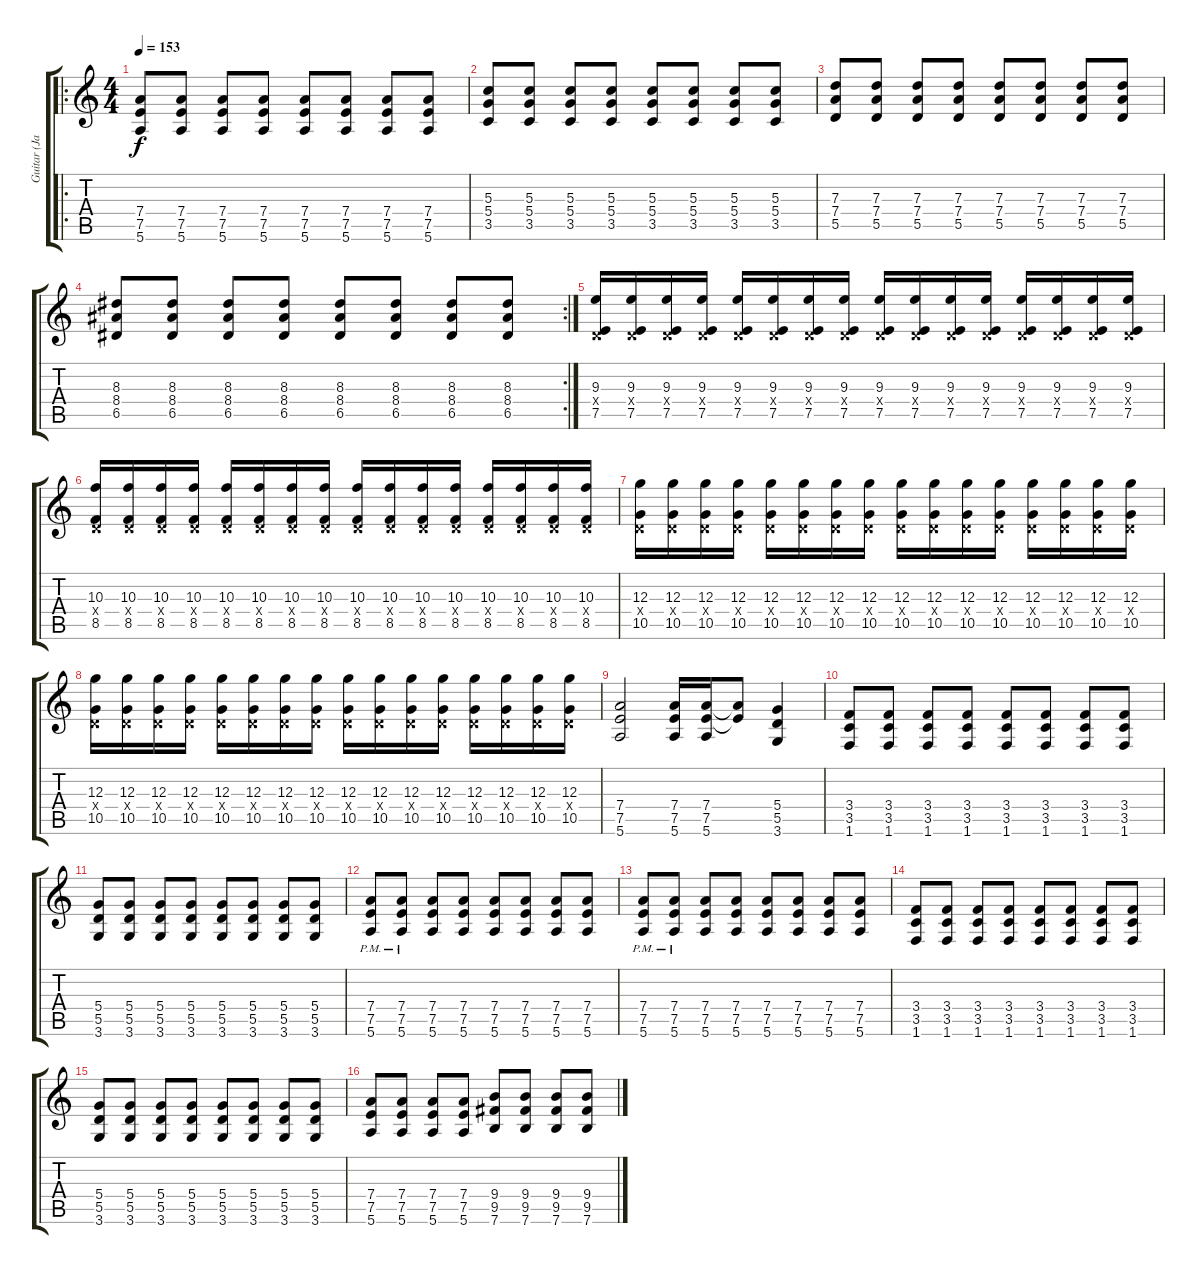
\track ("Guitar (Jade) " "Guitar (Ja") {instrument distortionguitar}
\staff {score tabs}
\tuning (E4 B3 G3 D3 A2 E2) {hide}
\ro
\ts (4 4)
\tempo 153
\clef g2
\ks c
(7.4 7.5 5.6).8{dy f} (7.4 7.5 5.6).8 (7.4 7.5 5.6).8 (7.4 7.5 5.6).8 (7.4 7.5 5.6).8 (7.4 7.5 5.6).8 (7.4 7.5 5.6).8 (7.4 7.5 5.6).8 |
(5.3 5.4 3.5).8 (5.3 5.4 3.5).8 (5.3 5.4 3.5).8 (5.3 5.4 3.5).8 (5.3 5.4 3.5).8 (5.3 5.4 3.5).8 (5.3 5.4 3.5).8 (5.3 5.4 3.5).8 |
(7.3 7.4 5.5).8 (7.3 7.4 5.5).8 (7.3 7.4 5.5).8 (7.3 7.4 5.5).8 (7.3 7.4 5.5).8 (7.3 7.4 5.5).8 (7.3 7.4 5.5).8 (7.3 7.4 5.5).8 |
\rc 2
(8.3 8.4 6.5).8 (8.3 8.4 6.5).8 (8.3 8.4 6.5).8 (8.3 8.4 6.5).8 (8.3 8.4 6.5).8 (8.3 8.4 6.5).8 (8.3 8.4 6.5).8 (8.3 8.4 6.5).8 |
(9.3 0.4{x} 7.5).16 (9.3 0.4{x} 7.5).16 (9.3 0.4{x} 7.5).16 (9.3 0.4{x} 7.5).16 (9.3 0.4{x} 7.5).16 (9.3 0.4{x} 7.5).16 (9.3 0.4{x} 7.5).16 (9.3 0.4{x} 7.5).16 (9.3 0.4{x} 7.5).16 (9.3 0.4{x} 7.5).16 (9.3 0.4{x} 7.5).16 (9.3 0.4{x} 7.5).16 (9.3 0.4{x} 7.5).16 (9.3 0.4{x} 7.5).16 (9.3 0.4{x} 7.5).16 (9.3 0.4{x} 7.5).16 |
(10.3 0.4{x} 8.5).16 (10.3 0.4{x} 8.5).16 (10.3 0.4{x} 8.5).16 (10.3 0.4{x} 8.5).16 (10.3 0.4{x} 8.5).16 (10.3 0.4{x} 8.5).16 (10.3 0.4{x} 8.5).16 (10.3 0.4{x} 8.5).16 (10.3 0.4{x} 8.5).16 (10.3 0.4{x} 8.5).16 (10.3 0.4{x} 8.5).16 (10.3 0.4{x} 8.5).16 (10.3 0.4{x} 8.5).16 (10.3 0.4{x} 8.5).16 (10.3 0.4{x} 8.5).16 (10.3 0.4{x} 8.5).16 |
(12.3 0.4{x} 10.5).16 (12.3 0.4{x} 10.5).16 (12.3 0.4{x} 10.5).16 (12.3 0.4{x} 10.5).16 (12.3 0.4{x} 10.5).16 (12.3 0.4{x} 10.5).16 (12.3 0.4{x} 10.5).16 (12.3 0.4{x} 10.5).16 (12.3 0.4{x} 10.5).16 (12.3 0.4{x} 10.5).16 (12.3 0.4{x} 10.5).16 (12.3 0.4{x} 10.5).16 (12.3 0.4{x} 10.5).16 (12.3 0.4{x} 10.5).16 (12.3 0.4{x} 10.5).16 (12.3 0.4{x} 10.5).16 |
(12.3 0.4{x} 10.5).16 (12.3 0.4{x} 10.5).16 (12.3 0.4{x} 10.5).16 (12.3 0.4{x} 10.5).16 (12.3 0.4{x} 10.5).16 (12.3 0.4{x} 10.5).16 (12.3 0.4{x} 10.5).16 (12.3 0.4{x} 10.5).16 (12.3 0.4{x} 10.5).16 (12.3 0.4{x} 10.5).16 (12.3 0.4{x} 10.5).16 (12.3 0.4{x} 10.5).16 (12.3 0.4{x} 10.5).16 (12.3 0.4{x} 10.5).16 (12.3 0.4{x} 10.5).16 (12.3 0.4{x} 10.5).16 |
(7.4 7.5 5.6).2 (7.4 7.5 5.6).16 (7.4 7.5 5.6).16 (7.4{t} 7.5{t}).8 (5.4 5.5 3.6).4 |
(3.4 3.5 1.6).8 (3.4 3.5 1.6).8 (3.4 3.5 1.6).8 (3.4 3.5 1.6).8 (3.4 3.5 1.6).8 (3.4 3.5 1.6).8 (3.4 3.5 1.6).8 (3.4 3.5 1.6).8 |
(5.4 5.5 3.6).8 (5.4 5.5 3.6).8 (5.4 5.5 3.6).8 (5.4 5.5 3.6).8 (5.4 5.5 3.6).8 (5.4 5.5 3.6).8 (5.4 5.5 3.6).8 (5.4 5.5 3.6).8 |
(7.4{pm} 7.5{pm} 5.6{pm}).8 (7.4{pm} 7.5{pm} 5.6{pm}).8 (7.4 7.5 5.6).8 (7.4 7.5 5.6).8 (7.4 7.5 5.6).8 (7.4 7.5 5.6).8 (7.4 7.5 5.6).8 (7.4 7.5 5.6).8 |
(7.4{pm} 7.5{pm} 5.6{pm}).8 (7.4{pm} 7.5{pm} 5.6{pm}).8 (7.4 7.5 5.6).8 (7.4 7.5 5.6).8 (7.4 7.5 5.6).8 (7.4 7.5 5.6).8 (7.4 7.5 5.6).8 (7.4 7.5 5.6).8 |
(3.4 3.5 1.6).8 (3.4 3.5 1.6).8 (3.4 3.5 1.6).8 (3.4 3.5 1.6).8 (3.4 3.5 1.6).8 (3.4 3.5 1.6).8 (3.4 3.5 1.6).8 (3.4 3.5 1.6).8 |
(5.4 5.5 3.6).8 (5.4 5.5 3.6).8 (5.4 5.5 3.6).8 (5.4 5.5 3.6).8 (5.4 5.5 3.6).8 (5.4 5.5 3.6).8 (5.4 5.5 3.6).8 (5.4 5.5 3.6).8 |
(7.4 7.5 5.6).8 (7.4 7.5 5.6).8 (7.4 7.5 5.6).8 (7.4 7.5 5.6).8 (9.4 9.5 7.6).8 (9.4 9.5 7.6).8 (9.4 9.5 7.6).8 (9.4 9.5 7.6).8
